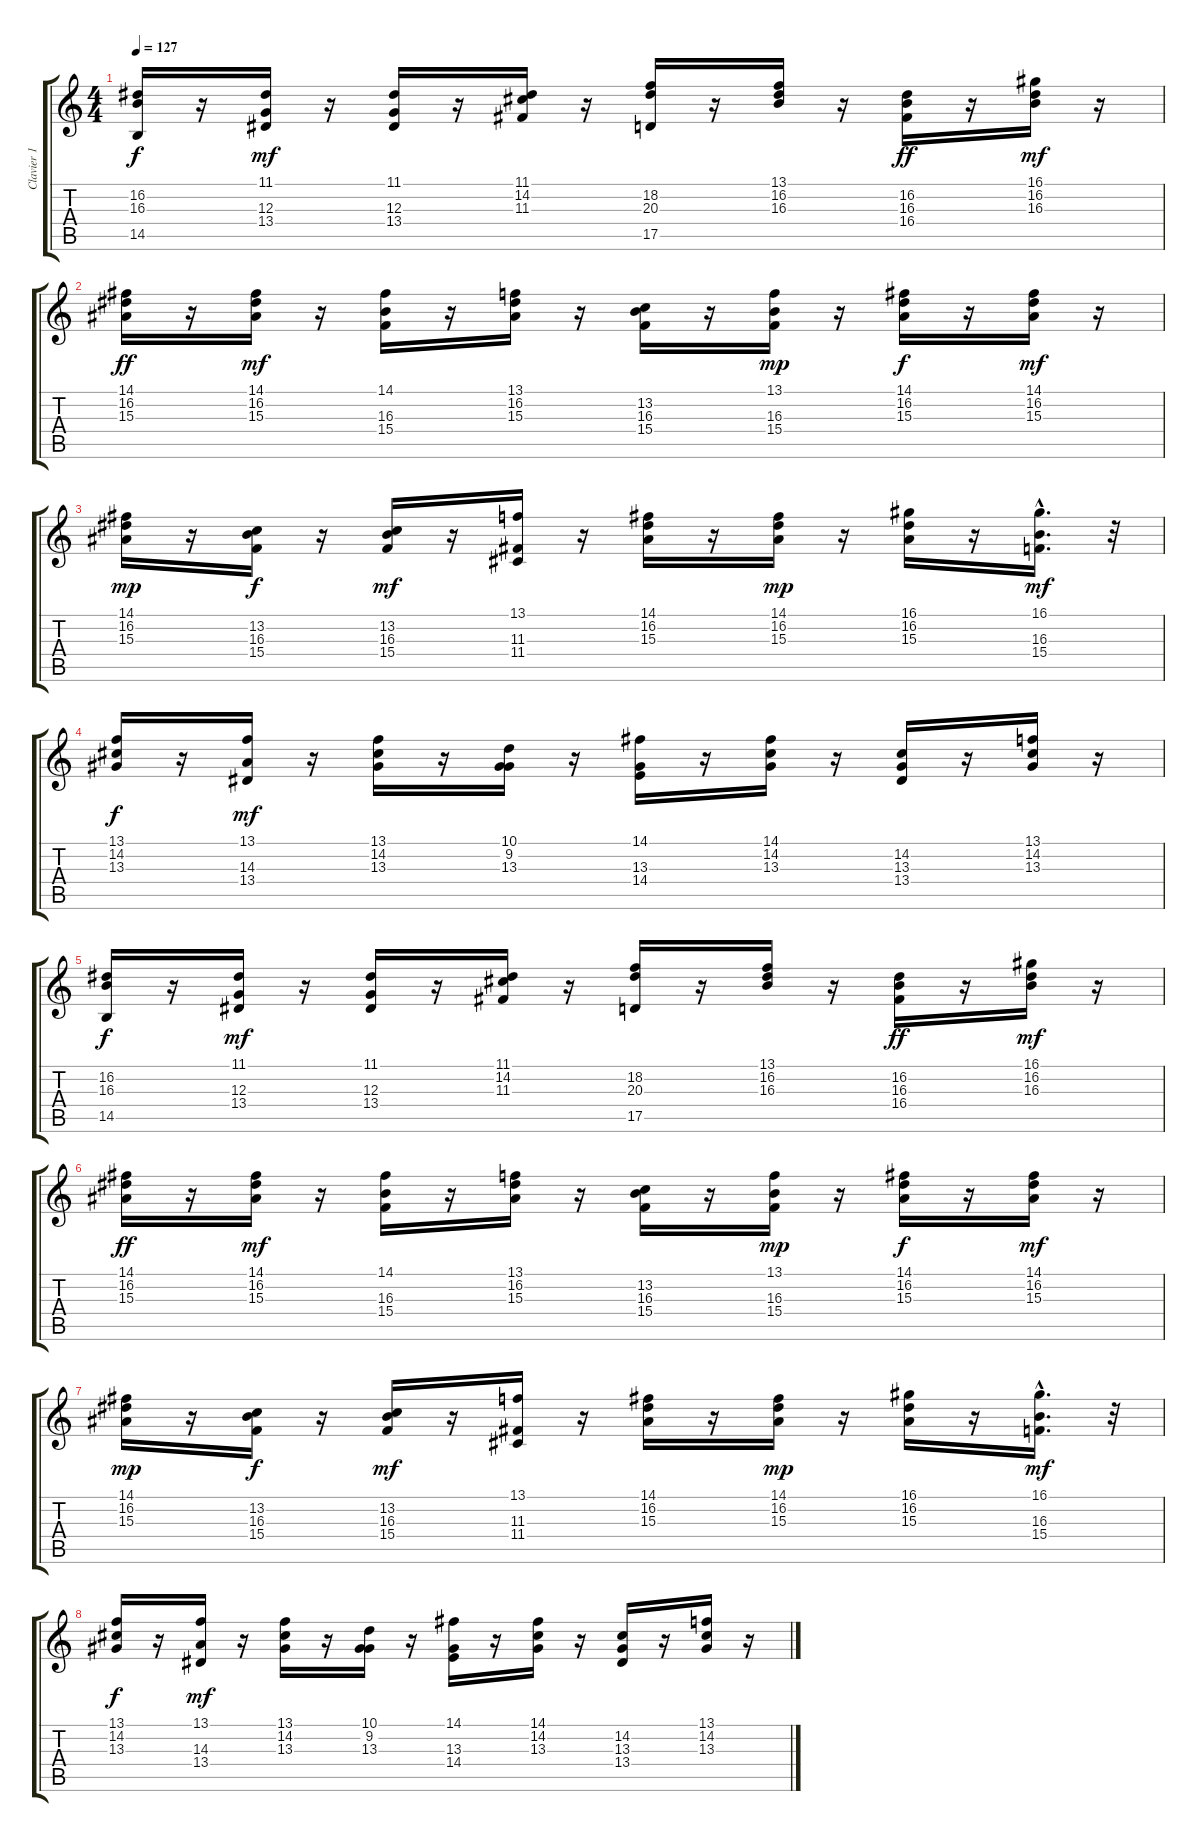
\track ("Clavier 1" "Clavier 1") {instrument rockorgan}
\staff {score tabs}
\tuning (E4 B3 G3 D3 A2 E2) {hide}
\ts (4 4)
\tempo 127
\clef g2
\ks c
(16.2 16.3 14.5).16{dy f} r.16 (11.1 12.3 13.4).16{dy mf} r.16 (11.1 12.3 13.4).16 r.16 (11.1 14.2 11.3).16 r.16 (18.2 20.3 17.5).16 r.16 (13.1 16.2 16.3).16 r.16 (16.2 16.3 16.4).16{dy ff} r.16 (16.1 16.2 16.3).16{dy mf} r.16 |
(14.1 16.2 15.3).16{dy ff} r.16 (14.1 16.2 15.3).16{dy mf} r.16 (14.1 16.3 15.4).16 r.16 (13.1 16.2 15.3).16 r.16 (13.2 16.3 15.4).16 r.16 (13.1 16.3 15.4).16{dy mp} r.16 (14.1 16.2 15.3).16{dy f} r.16 (14.1 16.2 15.3).16{dy mf} r.16 |
(14.1 16.2 15.3).16{dy mp} r.16 (13.2 16.3 15.4).16{dy f} r.16 (13.2 16.3 15.4).16{dy mf} r.16 (13.1 11.3 11.4).16 r.16 (14.1 16.2 15.3).16 r.16 (14.1 16.2 15.3).16{dy mp} r.16 (16.1 16.2 15.3).16 r.16 (16.1{hac} 16.3 15.4).16{d dy mf} r.32 |
(13.1 14.2 13.3).16{dy f} r.16 (13.1 14.3 13.4).16{dy mf} r.16 (13.1 14.2 13.3).16 r.16 (10.1 9.2 13.3).16 r.16 (14.1 13.3 14.4).16 r.16 (14.1 14.2 13.3).16 r.16 (14.2 13.3 13.4).16 r.16 (13.1 14.2 13.3).16 r.16 |
(16.2 16.3 14.5).16{dy f} r.16 (11.1 12.3 13.4).16{dy mf} r.16 (11.1 12.3 13.4).16 r.16 (11.1 14.2 11.3).16 r.16 (18.2 20.3 17.5).16 r.16 (13.1 16.2 16.3).16 r.16 (16.2 16.3 16.4).16{dy ff} r.16 (16.1 16.2 16.3).16{dy mf} r.16 |
(14.1 16.2 15.3).16{dy ff} r.16 (14.1 16.2 15.3).16{dy mf} r.16 (14.1 16.3 15.4).16 r.16 (13.1 16.2 15.3).16 r.16 (13.2 16.3 15.4).16 r.16 (13.1 16.3 15.4).16{dy mp} r.16 (14.1 16.2 15.3).16{dy f} r.16 (14.1 16.2 15.3).16{dy mf} r.16 |
(14.1 16.2 15.3).16{dy mp} r.16 (13.2 16.3 15.4).16{dy f} r.16 (13.2 16.3 15.4).16{dy mf} r.16 (13.1 11.3 11.4).16 r.16 (14.1 16.2 15.3).16 r.16 (14.1 16.2 15.3).16{dy mp} r.16 (16.1 16.2 15.3).16 r.16 (16.1{hac} 16.3 15.4).16{d dy mf} r.32 |
(13.1 14.2 13.3).16{dy f} r.16 (13.1 14.3 13.4).16{dy mf} r.16 (13.1 14.2 13.3).16 r.16 (10.1 9.2 13.3).16 r.16 (14.1 13.3 14.4).16 r.16 (14.1 14.2 13.3).16 r.16 (14.2 13.3 13.4).16 r.16 (13.1 14.2 13.3).16 r.16
